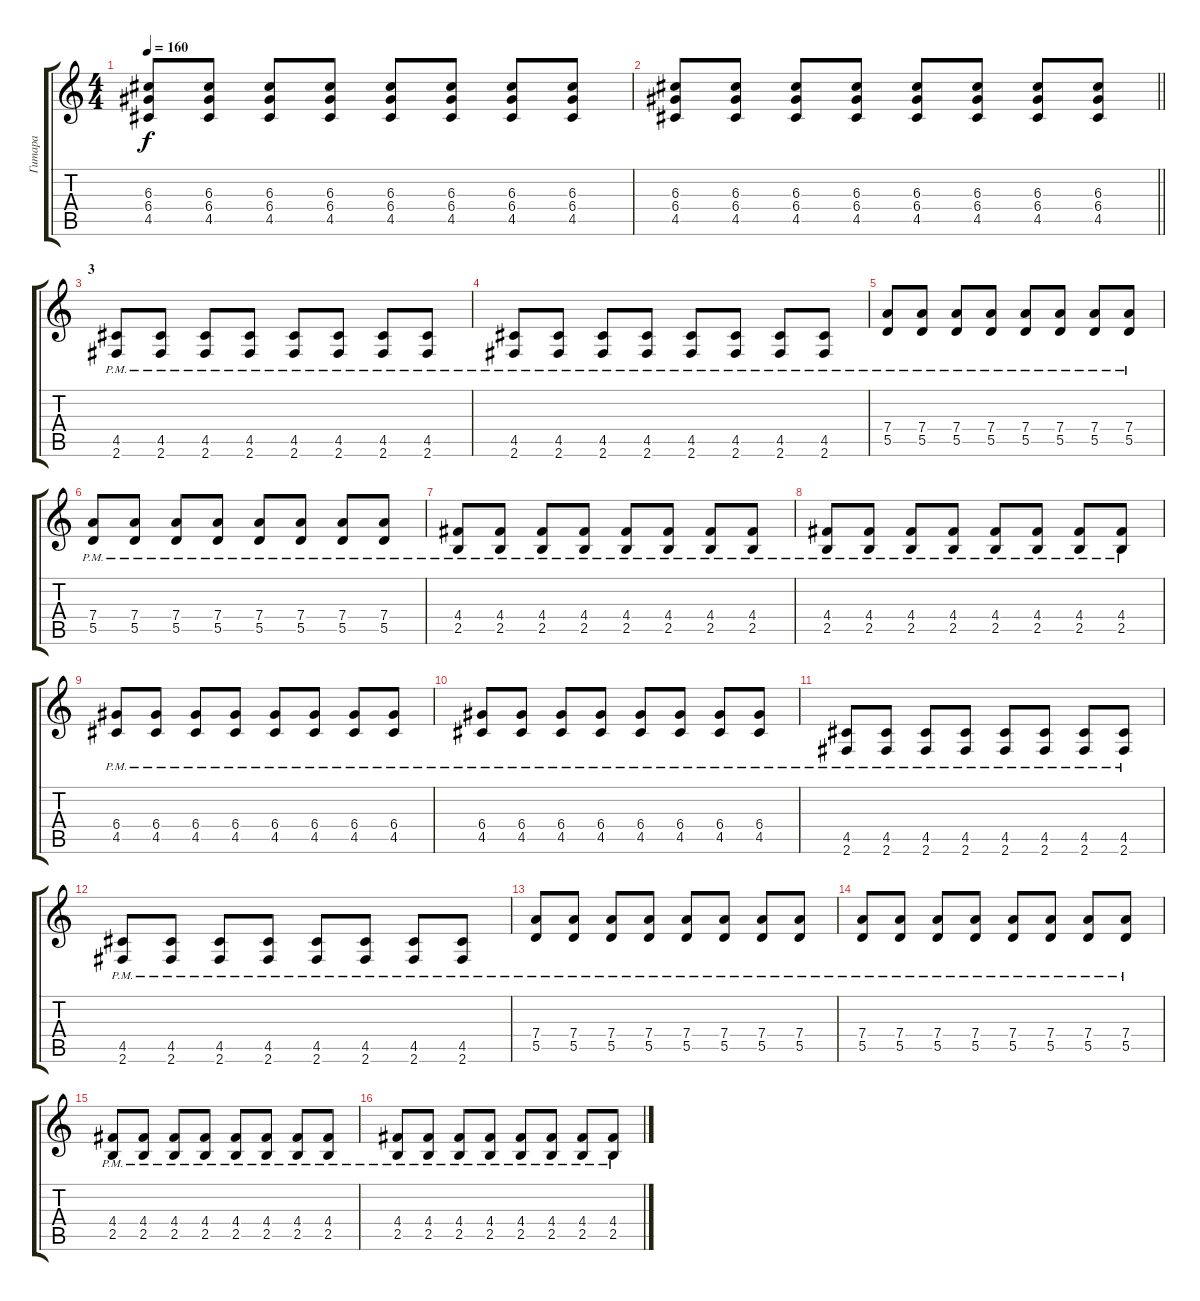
\track ("Гитара" "Гитара") {instrument distortionguitar}
\staff {score tabs}
\tuning (E4 B3 G3 D3 A2 E2) {hide}
\ts (4 4)
\tempo 160
\clef g2
\ks c
(6.3 6.4 4.5).8{dy f} (6.3 6.4 4.5).8 (6.3 6.4 4.5).8 (6.3 6.4 4.5).8 (6.3 6.4 4.5).8 (6.3 6.4 4.5).8 (6.3 6.4 4.5).8 (6.3 6.4 4.5).8 |
\barLineRight lightlight
(6.3 6.4 4.5).8 (6.3 6.4 4.5).8 (6.3 6.4 4.5).8 (6.3 6.4 4.5).8 (6.3 6.4 4.5).8 (6.3 6.4 4.5).8 (6.3 6.4 4.5).8 (6.3 6.4 4.5).8 |
\section ("" "3")
(4.5{pm} 2.6{pm}).8 (4.5{pm} 2.6{pm}).8 (4.5{pm} 2.6{pm}).8 (4.5{pm} 2.6{pm}).8 (4.5{pm} 2.6{pm}).8 (4.5{pm} 2.6{pm}).8 (4.5{pm} 2.6{pm}).8 (4.5{pm} 2.6{pm}).8 |
(4.5{pm} 2.6{pm}).8 (4.5{pm} 2.6{pm}).8 (4.5{pm} 2.6{pm}).8 (4.5{pm} 2.6{pm}).8 (4.5{pm} 2.6{pm}).8 (4.5{pm} 2.6{pm}).8 (4.5{pm} 2.6{pm}).8 (4.5{pm} 2.6{pm}).8 |
(7.4{pm} 5.5{pm}).8 (7.4{pm} 5.5{pm}).8 (7.4{pm} 5.5{pm}).8 (7.4{pm} 5.5{pm}).8 (7.4{pm} 5.5{pm}).8 (7.4{pm} 5.5{pm}).8 (7.4{pm} 5.5{pm}).8 (7.4{pm} 5.5{pm}).8 |
(7.4{pm} 5.5{pm}).8 (7.4{pm} 5.5{pm}).8 (7.4{pm} 5.5{pm}).8 (7.4{pm} 5.5{pm}).8 (7.4{pm} 5.5{pm}).8 (7.4{pm} 5.5{pm}).8 (7.4{pm} 5.5{pm}).8 (7.4{pm} 5.5{pm}).8 |
(4.4{pm} 2.5{pm}).8 (4.4{pm} 2.5{pm}).8 (4.4{pm} 2.5{pm}).8 (4.4{pm} 2.5{pm}).8 (4.4{pm} 2.5{pm}).8 (4.4{pm} 2.5{pm}).8 (4.4{pm} 2.5{pm}).8 (4.4{pm} 2.5{pm}).8 |
(4.4{pm} 2.5{pm}).8 (4.4{pm} 2.5{pm}).8 (4.4{pm} 2.5{pm}).8 (4.4{pm} 2.5{pm}).8 (4.4{pm} 2.5{pm}).8 (4.4{pm} 2.5{pm}).8 (4.4{pm} 2.5{pm}).8 (4.4{pm} 2.5{pm}).8 |
(6.4{pm} 4.5{pm}).8 (6.4{pm} 4.5{pm}).8 (6.4{pm} 4.5{pm}).8 (6.4{pm} 4.5{pm}).8 (6.4{pm} 4.5{pm}).8 (6.4{pm} 4.5{pm}).8 (6.4{pm} 4.5{pm}).8 (6.4{pm} 4.5{pm}).8 |
(6.4{pm} 4.5{pm}).8 (6.4{pm} 4.5{pm}).8 (6.4{pm} 4.5{pm}).8 (6.4{pm} 4.5{pm}).8 (6.4{pm} 4.5{pm}).8 (6.4{pm} 4.5{pm}).8 (6.4{pm} 4.5{pm}).8 (6.4{pm} 4.5{pm}).8 |
(4.5{pm} 2.6{pm}).8 (4.5{pm} 2.6{pm}).8 (4.5{pm} 2.6{pm}).8 (4.5{pm} 2.6{pm}).8 (4.5{pm} 2.6{pm}).8 (4.5{pm} 2.6{pm}).8 (4.5{pm} 2.6{pm}).8 (4.5{pm} 2.6{pm}).8 |
(4.5{pm} 2.6{pm}).8 (4.5{pm} 2.6{pm}).8 (4.5{pm} 2.6{pm}).8 (4.5{pm} 2.6{pm}).8 (4.5{pm} 2.6{pm}).8 (4.5{pm} 2.6{pm}).8 (4.5{pm} 2.6{pm}).8 (4.5{pm} 2.6{pm}).8 |
(7.4{pm} 5.5{pm}).8 (7.4{pm} 5.5{pm}).8 (7.4{pm} 5.5{pm}).8 (7.4{pm} 5.5{pm}).8 (7.4{pm} 5.5{pm}).8 (7.4{pm} 5.5{pm}).8 (7.4{pm} 5.5{pm}).8 (7.4{pm} 5.5{pm}).8 |
(7.4{pm} 5.5{pm}).8 (7.4{pm} 5.5{pm}).8 (7.4{pm} 5.5{pm}).8 (7.4{pm} 5.5{pm}).8 (7.4{pm} 5.5{pm}).8 (7.4{pm} 5.5{pm}).8 (7.4{pm} 5.5{pm}).8 (7.4{pm} 5.5{pm}).8 |
(4.4{pm} 2.5{pm}).8 (4.4{pm} 2.5{pm}).8 (4.4{pm} 2.5{pm}).8 (4.4{pm} 2.5{pm}).8 (4.4{pm} 2.5{pm}).8 (4.4{pm} 2.5{pm}).8 (4.4{pm} 2.5{pm}).8 (4.4{pm} 2.5{pm}).8 |
(4.4{pm} 2.5{pm}).8 (4.4{pm} 2.5{pm}).8 (4.4{pm} 2.5{pm}).8 (4.4{pm} 2.5{pm}).8 (4.4{pm} 2.5{pm}).8 (4.4{pm} 2.5{pm}).8 (4.4{pm} 2.5{pm}).8 (4.4{pm} 2.5{pm}).8
